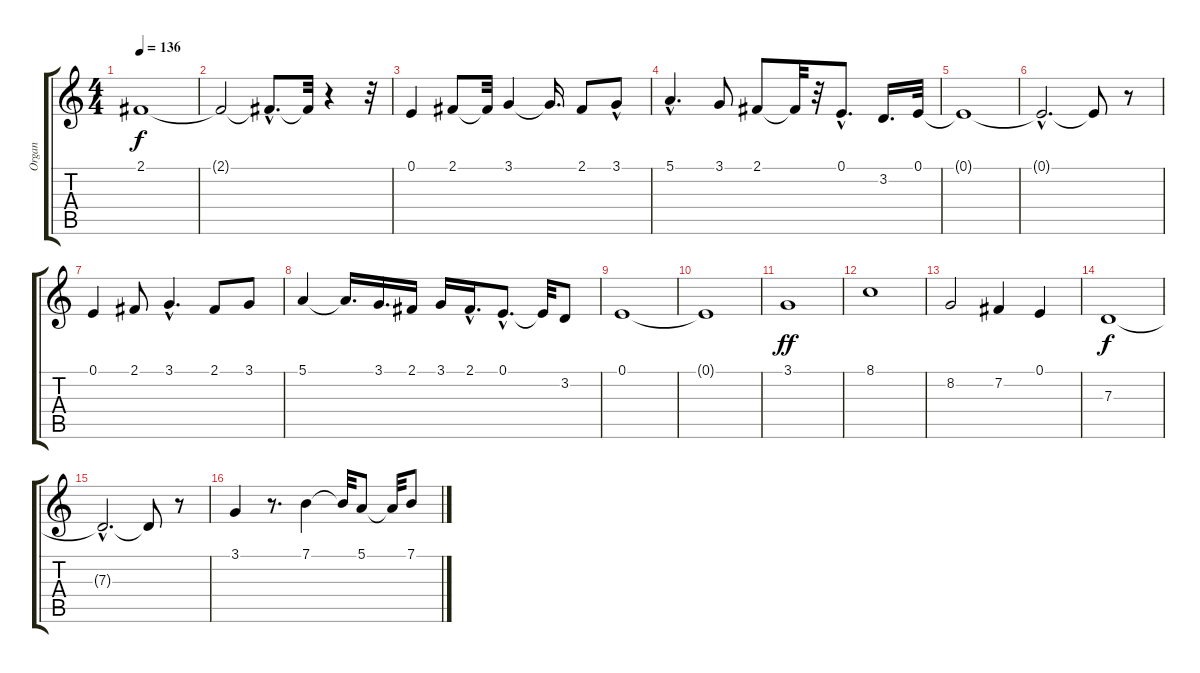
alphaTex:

\track ("Organ" "Organ") {instrument stringensemble2}
\staff {score tabs}
\tuning (E4 B3 G3 D3 A2 E2) {hide}
\ts (4 4)
\tempo 136
\clef g2
\ks c
2.1{t}.1{dy f} |
2.1{t}.2 2.1{hac t}.8{d} 2.1{t}.32 r.4 r.32 |
0.1.4 2.1.8 2.1{t}.32 3.1.4 3.1{t}.16{d} 2.1.8 3.1{hac}.8 |
5.1{hac}.4{d} 3.1.8 2.1.8 2.1{t}.32 r.32 0.1{hac}.8{d} 3.2.16{d} 0.1.32 |
0.1{t}.1 |
0.1{hac t}.2{d} 0.1{t}.8 r.8 |
0.1.4 2.1.8 3.1{hac}.4{d} 2.1.8 3.1.8 |
5.1.4 5.1{t}.16{d} 3.1.16{d} 2.1.16 3.1.16 2.1{hac}.16{d} 0.1{hac}.8{d} 0.1{t}.32 3.2.8 |
0.1.1 |
0.1{t}.1 |
3.1.1{dy ff} |
8.1.1 |
8.2.2 7.2.4 0.1.4 |
7.3.1{dy f} |
7.3{hac t}.2{d} 7.3{t}.8 r.8 |
3.1.4 r.8{d} 7.1.4 7.1{t}.32 5.1.8 5.1{t}.32 7.1.8
